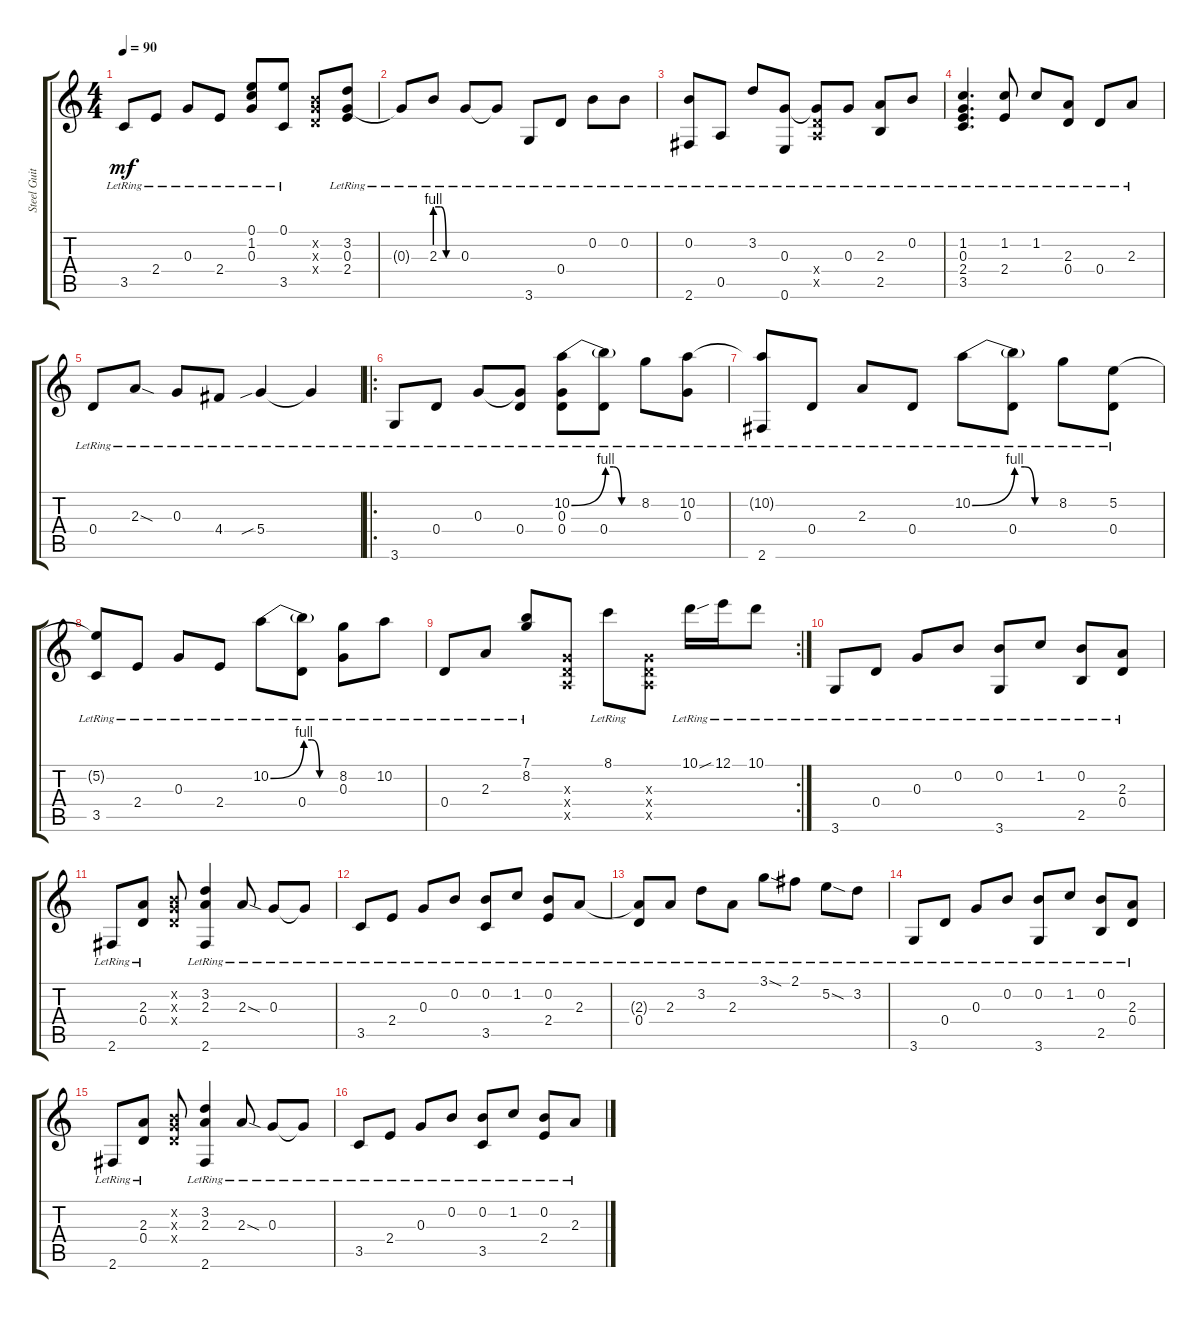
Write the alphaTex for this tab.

\track ("Steel Guitar" "Steel Guit") {instrument electricguitarjazz}
\staff {score tabs}
\tuning (E4 B3 G3 D3 A2 E2) {hide}
\ts (4 4)
\tempo 90
\clef g2
\ks c
3.5{lr}.8{dy mf} 2.4{lr}.8 0.3{lr}.8 2.4{lr}.8 (0.1{lr} 1.2{lr} 0.3{lr}).8 (0.1{lr} 3.5{lr}).8 (0.2{x} 0.3{x} 0.4{x}).8 (3.2{lr} 0.3 2.4{lr}).8 |
0.3{lr t}.8 2.3{be (custom 0 4 15 4 30 0 60 0) lr}.8 0.3{lr}.8 0.3{lr t}.8 3.6{lr}.8 0.4{lr}.8 0.2{lr}.8 0.2{lr}.8 |
(0.2{lr} 2.6{lr}).8 0.5{lr}.8 3.2{lr}.8 (0.3{lr} 0.6{lr}).8 (0.3{lr t} 0.4{x} 0.5{x}).8 0.3{lr}.8 (2.3{lr} 2.5{lr}).8 0.2{lr}.8 |
(1.2{lr} 0.3{lr} 2.4{lr} 3.5{lr}).4{d} (1.2{lr} 2.4{lr}).8 1.2{lr}.8 (2.3{lr} 0.4{lr}).8 0.4{lr}.8 2.3{lr}.8 |
0.4{lr}.8 2.3{sod lr}.8 0.3{lr}.8 4.4{lr}.8 5.4{sib lr}.4 5.4{lr t}.4 |
\ro
3.6{lr}.8 0.4{lr}.8 0.3{lr}.8 (0.3{lr t} 0.4{lr}).8 (10.2{be (bend 0 0 60 4) lr} 0.3{lr} 0.4{lr}).8 (10.2{be (custom 0 4 15 4 30 0 60 0) lr t} 0.4{lr}).8 8.2{lr}.8 (10.2{lr} 0.3{lr}).8 |
(10.2{lr t} 2.6{lr}).8 0.4{lr}.8 2.3{lr}.8 0.4{lr}.8 10.2{be (bend 0 0 60 4) lr}.8 (10.2{be (custom 0 4 15 4 30 0 60 0) lr t} 0.4{lr}).8 8.2{lr}.8 (5.2{lr} 0.4{lr}).8 |
(5.2{lr t} 3.5{lr}).8 2.4{lr}.8 0.3{lr}.8 2.4{lr}.8 10.2{be (bend 0 0 60 4) lr}.8 (10.2{be (custom 0 4 15 4 30 0 60 0) lr t} 0.4{lr}).8 (8.2{lr} 0.3{lr}).8 10.2{lr}.8 |
\rc 2
0.4{lr}.8 2.3{lr}.8 (7.1{lr} 8.2{lr}).8 (0.3{x} 0.4{x} 0.5{x}).8 8.1{lr}.8 (0.3{x} 0.4{x} 0.5{x}).8 10.1{sou lr}.16 12.1{lr}.16 10.1{lr}.8 |
3.6{lr}.8 0.4{lr}.8 0.3{lr}.8 0.2{lr}.8 (0.2{lr} 3.6{lr}).8 1.2{lr}.8 (0.2{lr} 2.5{lr}).8 (2.3{lr} 0.4{lr}).8 |
2.6{lr}.8 (2.3{lr} 0.4{lr}).8 (0.2{x} 0.3{x} 0.4{x}).8 (3.2{lr} 2.3{lr} 2.6{lr}).4 2.3{sod lr}.8 0.3{lr}.8 0.3{lr t}.8 |
3.5{lr}.8 2.4{lr}.8 0.3{lr}.8 0.2{lr}.8 (0.2{lr} 3.5{lr}).8 1.2{lr}.8 (0.2{lr} 2.4{lr}).8 2.3{lr}.8 |
(2.3{lr t} 0.4{lr}).8 2.3{lr}.8 3.2{lr}.8 2.3{lr}.8 3.1{sod lr}.8 2.1{lr}.8 5.2{sod lr}.8 3.2{lr}.8 |
3.6{lr}.8 0.4{lr}.8 0.3{lr}.8 0.2{lr}.8 (0.2{lr} 3.6{lr}).8 1.2{lr}.8 (0.2{lr} 2.5{lr}).8 (2.3{lr} 0.4{lr}).8 |
2.6{lr}.8 (2.3{lr} 0.4{lr}).8 (0.2{x} 0.3{x} 0.4{x}).8 (3.2{lr} 2.3{lr} 2.6{lr}).4 2.3{sod lr}.8 0.3{lr}.8 0.3{lr t}.8 |
3.5{lr}.8 2.4{lr}.8 0.3{lr}.8 0.2{lr}.8 (0.2{lr} 3.5{lr}).8 1.2{lr}.8 (0.2{lr} 2.4{lr}).8 2.3{lr}.8
